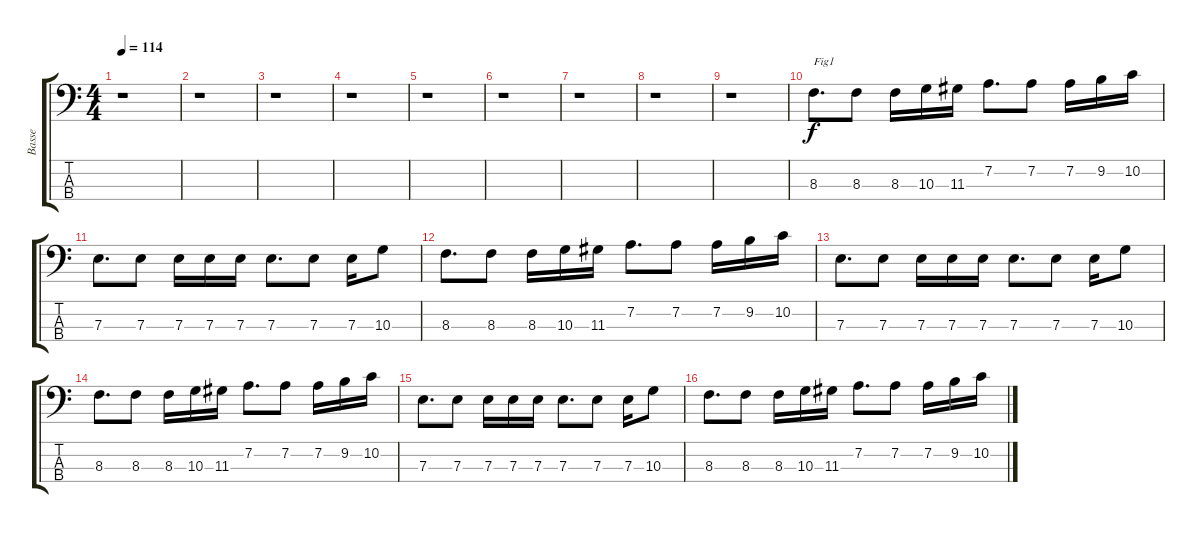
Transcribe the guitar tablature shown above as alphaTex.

\track ("Basse" "Basse") {instrument electricbasspick}
\staff {score tabs}
\tuning (G2 D2 A1 E1) {hide}
\ts (4 4)
\tempo 114
\clef f4
\ks c
r.1{dy f instrument electricbasspick} |
r.1 |
r.1 |
r.1 |
r.1 |
r.1 |
r.1 |
r.1 |
r.1 |
8.3.8{d txt "Fig1"} 8.3.8 8.3.16 10.3.16 11.3.16 7.2.8{d} 7.2.8 7.2.16 9.2.16 10.2.16 |
7.3.8{d} 7.3.8 7.3.16 7.3.16 7.3.16 7.3.8{d} 7.3.8 7.3.16 10.3.8 |
8.3.8{d} 8.3.8 8.3.16 10.3.16 11.3.16 7.2.8{d} 7.2.8 7.2.16 9.2.16 10.2.16 |
7.3.8{d} 7.3.8 7.3.16 7.3.16 7.3.16 7.3.8{d} 7.3.8 7.3.16 10.3.8 |
8.3.8{d} 8.3.8 8.3.16 10.3.16 11.3.16 7.2.8{d} 7.2.8 7.2.16 9.2.16 10.2.16 |
7.3.8{d} 7.3.8 7.3.16 7.3.16 7.3.16 7.3.8{d} 7.3.8 7.3.16 10.3.8 |
8.3.8{d} 8.3.8 8.3.16 10.3.16 11.3.16 7.2.8{d} 7.2.8 7.2.16 9.2.16 10.2.16
